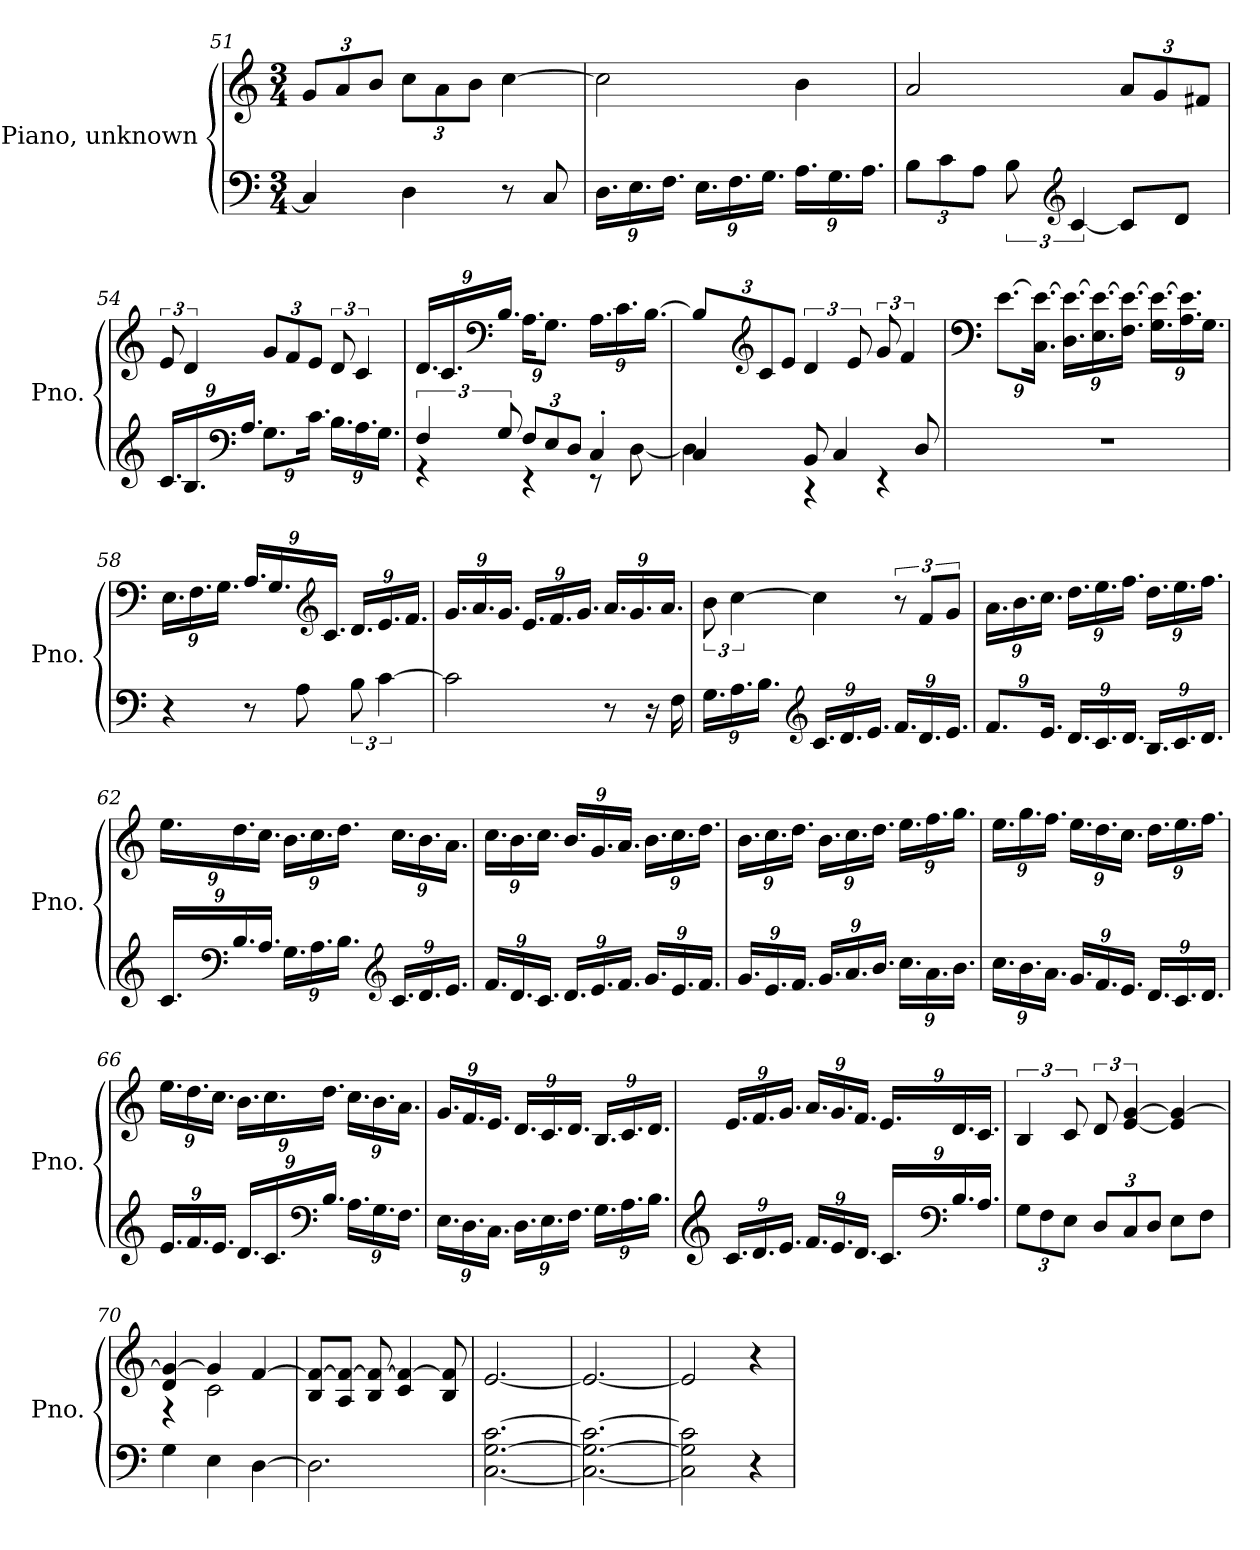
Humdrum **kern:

**kern	**kern
*part1	*part1
*staff2	*staff1
*I"Piano, unknown	*
*I'Pno.	*
*clefF4	*clefG2
*k[]	*k[]
*M3/4	*M3/4
*	*Xbrackettup
=51	=51
4C/]	12g/L
.	12a/
.	12b/J
4D\	12cc\L
.	12a\
.	12b\J
8r	[4cc\
8C/	.
!!LO:LB:g=z
=52	=52
*Xbrackettup	*
18.D\LL	2cc\]
18.E\	.
18.F\JJ	.
18.E\LL	.
18.F\	.
18.G\JJ	.
18.A\LL	4b\
18.G\	.
18.A\JJ	.
=53	=53
12B\L	2a/
12c\	.
12A\J	.
*brackettup	*
12B\	.
*clefG2	*
[6c/	.
8c/L]	12a/L
.	12g/
8d/J	.
.	12f#X/J
=54	=54
*Xbrackettup	*brackettup
18.c/LL	12e/
18.B/	6d/
*clefF4	*
18.A/JJ	.
*	*Xbrackettup
9.G\L	12g/L
.	12f/
18.c\Jk	12e/J
*	*brackettup
18.B\LL	12d/
18.A\	6c/
18.G\JJ	.
!!LO:LB:g=z
=55	=55
*brackettup	*Xbrackettup
*^	*
6F/	4r	18.d/LL
.	.	18.c/
*	*	*clefF4
12G/	.	18.B/JJ
*Xbrackettup	*	*
12F/L	4r	18.A\KL
12E/	.	9.G\J
12D/J	.	.
4C'/	8r	18.A\LL
.	.	18.c\
.	[8D\	.
.	.	[18.B\JJ
=56	=56	=56
4C/	4D\]	12B/L]
*	*	*clefG2
.	.	12c/
.	.	12e/J
*	*	*brackettup
8BB/	4r	6d/
4C/	.	.
.	.	12e/
.	4r	12g/
.	.	6f/
8D/	.	.
*v	*v	*
=57	=57
*	*clefF4
*	*Xbrackettup
2.r	[9.e\L
.	18.C\ 18.e\_Jk
.	18.D\ 18.e\_LL
.	18.E\ 18.e\_
.	18.F\ 18.e\_JJ
.	18.G\ 18.e\_LL
.	18.A\ 18.e\]
.	18.G\JJ
!!LO:PB:g=z
=58	=58
4r	18.E\LL
.	18.F\
.	18.G\JJ
8r	18.A/LL
.	18.G/
8A\	.
*	*clefG2
.	18.c/JJ
*brackettup	*
12B\	18.d/LL
[6c\	18.e/
.	18.f/JJ
=59	=59
2c\]	18.g/LL
.	18.a/
.	18.g/JJ
.	18.e/LL
.	18.f/
.	18.g/JJ
8r	18.a/LL
.	18.g/
16r	.
.	18.a/JJ
16F\	.
=60	=60
*Xbrackettup	*brackettup
18.G\LL	12b\
18.A\	[6cc\
18.B\JJ	.
*clefG2	*
18.c/LL	4cc\]
18.d/	.
18.e/JJ	.
18.f/LL	12r
18.d/	12f/L
18.e/JJ	12g/J
!!LO:LB:g=z
=61	=61
*	*Xbrackettup
9.f/L	18.a\LL
.	18.b\
18.e/Jk	18.cc\JJ
18.d/LL	18.dd\LL
18.c/	18.ee\
18.d/JJ	18.ff\JJ
18.B/LL	18.dd\LL
18.c/	18.ee\
18.d/JJ	18.ff\JJ
=62	=62
18.c/LL	18.ee\LL
*clefF4	*
18.B/	18.dd\
18.A/JJ	18.cc\JJ
18.G\LL	18.b\LL
18.A\	18.cc\
18.B\JJ	18.dd\JJ
*clefG2	*
18.c/LL	18.cc\LL
18.d/	18.b\
18.e/JJ	18.a\JJ
=63	=63
18.f/LL	18.cc\LL
18.d/	18.b\
18.c/JJ	18.cc\JJ
18.d/LL	18.b/LL
18.e/	18.g/
18.f/JJ	18.a/JJ
18.g/LL	18.b\LL
18.e/	18.cc\
18.f/JJ	18.dd\JJ
!!LO:LB:g=z
=64	=64
18.g/LL	18.b\LL
18.e/	18.cc\
18.f/JJ	18.dd\JJ
18.g/LL	18.b\LL
18.a/	18.cc\
18.b/JJ	18.dd\JJ
18.cc\LL	18.ee\LL
18.a\	18.ff\
18.b\JJ	18.gg\JJ
=65	=65
18.cc\LL	18.ee\LL
18.b\	18.gg\
18.a\JJ	18.ff\JJ
18.g/LL	18.ee\LL
18.f/	18.dd\
18.e/JJ	18.cc\JJ
18.d/LL	18.dd\LL
18.c/	18.ee\
18.d/JJ	18.ff\JJ
=66	=66
18.e/LL	18.ee\LL
18.f/	18.dd\
18.e/JJ	18.cc\JJ
18.d/LL	18.b\LL
18.c/	18.cc\
*clefF4	*
18.B/JJ	18.dd\JJ
18.A\LL	18.cc\LL
18.G\	18.b\
18.F\JJ	18.a\JJ
!!LO:LB:g=z
=67	=67
18.E\LL	18.g/LL
18.D\	18.f/
18.C\JJ	18.e/JJ
18.D\LL	18.d/LL
18.E\	18.c/
18.F\JJ	18.d/JJ
18.G\LL	18.B/LL
18.A\	18.c/
18.B\JJ	18.d/JJ
=68	=68
*clefG2	*
18.c/LL	18.e/LL
18.d/	18.f/
18.e/JJ	18.g/JJ
18.f/LL	18.a/LL
18.e/	18.g/
18.d/JJ	18.f/JJ
18.c/LL	18.e/LL
*clefF4	*
18.B/	18.d/
18.A/JJ	18.c/JJ
=69	=69
*	*brackettup
12G\L	6B/
12F\	.
12E\J	12c/
12D/L	12d/
12C/	[6e/ [6g/
12D/J	.
8E\L	4e/] 4g/_
8F\J	.
=70	=70
*	*^
4G\	4d/ 4g/_	4r
4E\	4g/]	2c\
[4D\	[4f/	.
*	*v	*v
!!LO:LB:g=z
=71	=71
2.D\]	8B/ 8f/_L
.	8A/ 8f/_J
.	8B/ 8f/_
.	4c/ 4f/_
.	8B/ 8f/]
=72	=72
[2.C\ [2.G\ [2.c\	[2.e/
=73	=73
2.C\_ 2.G\_ 2.c\_	2.e/_
=74	=74
2C\] 2G\] 2c\]	2e/]
4r	4r
=	=
*-	*-
